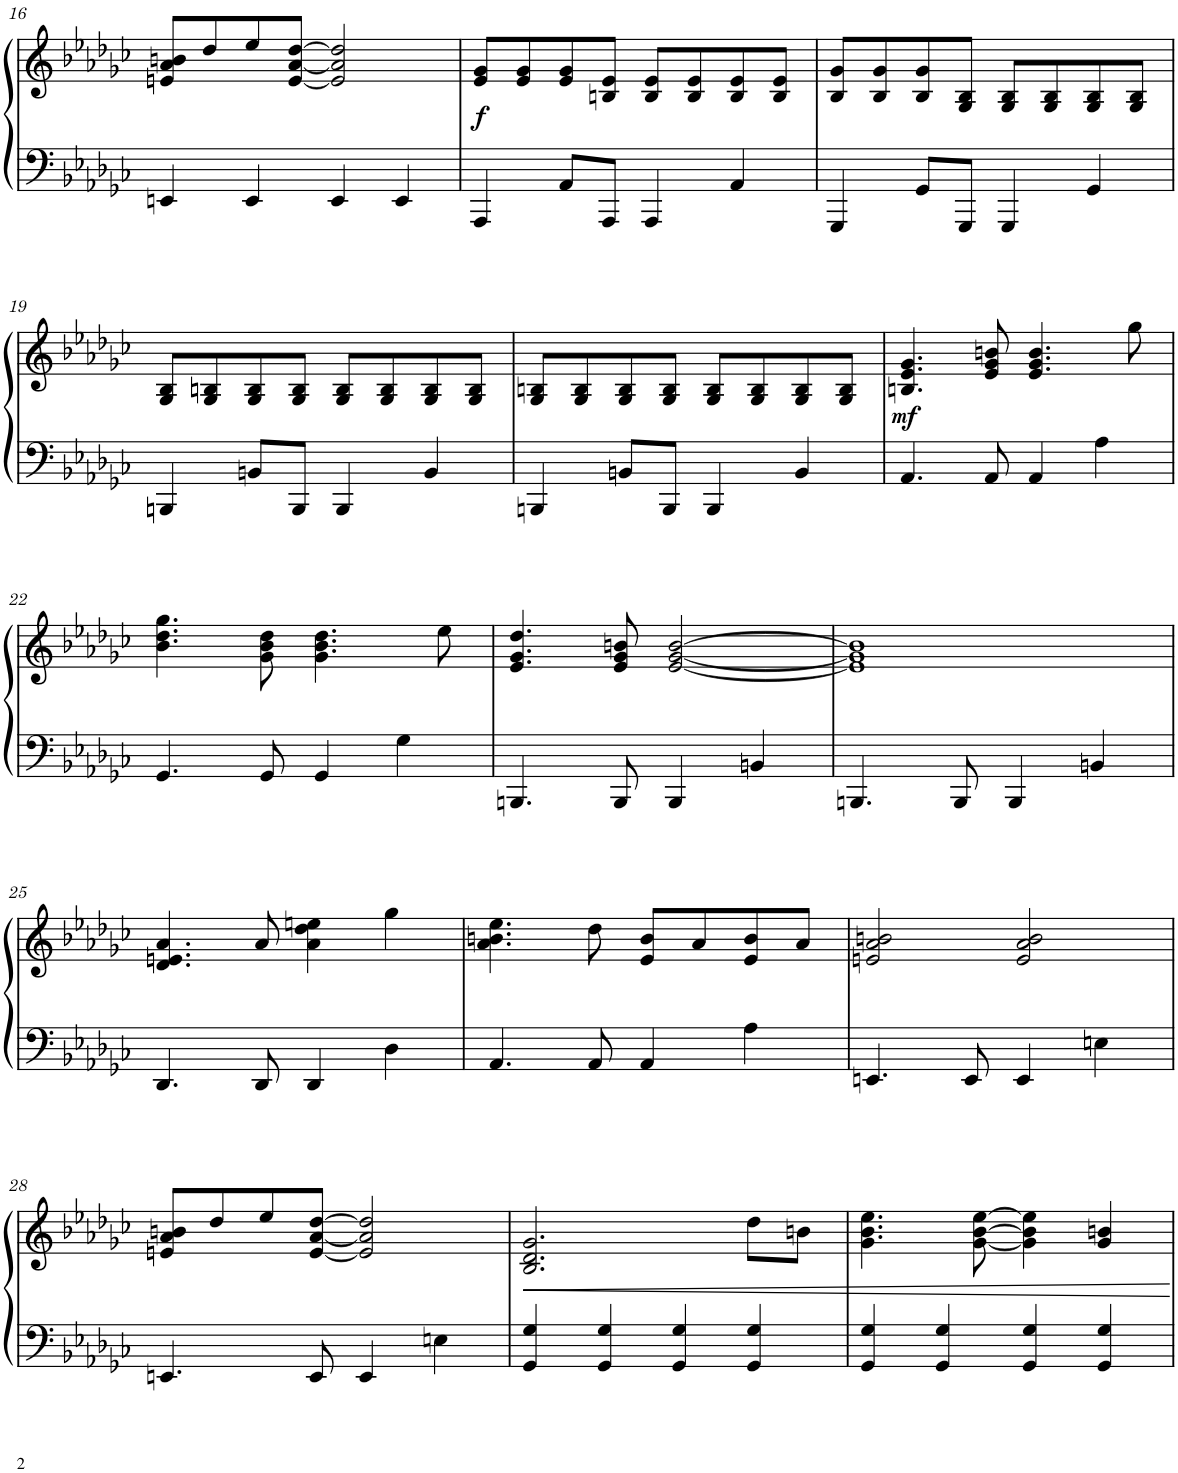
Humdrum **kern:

**kern	**kern	**dynam
*part1	*part1	*part1
*staff2	*staff1	*staff1/2
*I"Piano	*	*
*I'Pno.	*	*
!!LO:PB:g=z
*clefF4	*clefG2	*
*k[b-e-a-d-g-c-]	*k[b-e-a-d-g-c-]	*
*M4/4	*M4/4	*
=16	=16	=16
4EEn/	8en/ 8a-/ 8bn/L	.
.	8dd-/	.
4EE/	8ee-/	.
.	[8e/ [8a-/ [8dd-/J	.
4EE/	2e/] 2a-/] 2dd-/]	.
4EE/	.	.
=17	=17	=17
!	!	!LO:DY:a=2
4AAA-/	8e-/ 8g-/L	f
.	8e-/ 8g-/	.
8AA-/L	8e-/ 8g-/	.
8AAA-/J	8Bn/ 8e-/J	.
4AAA-/	8B/ 8e-/L	.
.	8B/ 8e-/	.
4AA-/	8B/ 8e-/	.
.	8B/ 8e-/J	.
=18	=18	=18
4GGG-/	8B-/ 8g-/L	.
.	8B-/ 8g-/	.
8GG-/L	8B-/ 8g-/	.
8GGG-/J	8G-/ 8B-/J	.
4GGG-/	8G-/ 8B-/L	.
.	8G-/ 8B-/	.
4GG-/	8G-/ 8B-/	.
.	8G-/ 8B-/J	.
!!LO:LB:g=z
=19	=19	=19
4BBBn/	8G-/ 8B-/L	.
.	8G-/ 8Bn/	.
8BBn/L	8G-/ 8B/	.
8BBB/J	8G-/ 8B/J	.
4BBB/	8G-/ 8B/L	.
.	8G-/ 8B/	.
4BB/	8G-/ 8B/	.
.	8G-/ 8B/J	.
=20	=20	=20
4BBBn/	8G-/ 8Bn/L	.
.	8G-/ 8B/	.
8BBn/L	8G-/ 8B/	.
8BBB/J	8G-/ 8B/J	.
4BBB/	8G-/ 8B/L	.
.	8G-/ 8B/	.
4BB/	8G-/ 8B/	.
.	8G-/ 8B/J	.
=21	=21	=21
!	!	!LO:DY:b
4.AA-/	4.Bn/ 4.e-/ 4.g-/	mf
8AA-/	8e-/ 8g-/ 8bn/	.
4AA-/	4.e-/ 4.g-/ 4.b/	.
4A-\	.	.
.	8gg-\	.
!!LO:LB:g=z
=22	=22	=22
4.GG-/	4.b-\ 4.dd-\ 4.gg-\	.
8GG-/	8g-\ 8b-\ 8dd-\	.
4GG-/	4.g-\ 4.b-\ 4.dd-\	.
4G-\	.	.
.	8ee-\	.
=23	=23	=23
4.BBBn/	4.e-/ 4.g-/ 4.dd-/	.
8BBB/	8e-/ 8g-/ 8bn/	.
4BBB/	[2e-/ [2g-/ [2b/	.
4BBn/	.	.
=24	=24	=24
4.BBBn/	1e-] 1g-] 1b]	.
8BBB/	.	.
4BBB/	.	.
4BBn/	.	.
!!LO:LB:g=z
=25	=25	=25
4.DD-/	4.d-/ 4.en/ 4.a-/	.
8DD-/	8a-/	.
4DD-/	4a-\ 4dd-\ 4een\	.
4D-\	4gg-\	.
=26	=26	=26
4.AA-/	4.a-\ 4.bn\ 4.ee-\	.
8AA-/	8dd-\	.
4AA-/	8e-/ 8b/L	.
.	8a-/	.
4A-\	8e-/ 8b/	.
.	8a-/J	.
=27	=27	=27
4.EEn/	2en/ 2a-/ 2bn/	.
8EE/	.	.
4EE/	2e/ 2a-/ 2b/	.
4En\	.	.
!!LO:LB:g=z
=28	=28	=28
4.EEn/	8en/ 8a-/ 8bn/L	.
.	8dd-/	.
.	8ee-/	.
8EE/	[8e/ [8a-/ [8dd-/J	.
4EE/	2e/] 2a-/] 2dd-/]	.
4En\	.	.
=29	=29	=29
4GG-/ 4G-/	2.B-/ 2.d-/ 2.g-/	.
4GG-/ 4G-/	.	.
4GG-/ 4G-/	.	.
4GG-/ 4G-/	8dd-\L	.
.	8bn\J	.
=30	=30	=30
4GG-/ 4G-/	4.g-\ 4.b-\ 4.ee-\	.
4GG-/ 4G-/	.	.
.	[8g-\ [8b-\ [8ee-\	.
4GG-/ 4G-/	4g-\] 4b-\] 4ee-\]	.
4GG-/ 4G-/	4g-/ 4bn/	.
=	=	=
*-	*-	*-
